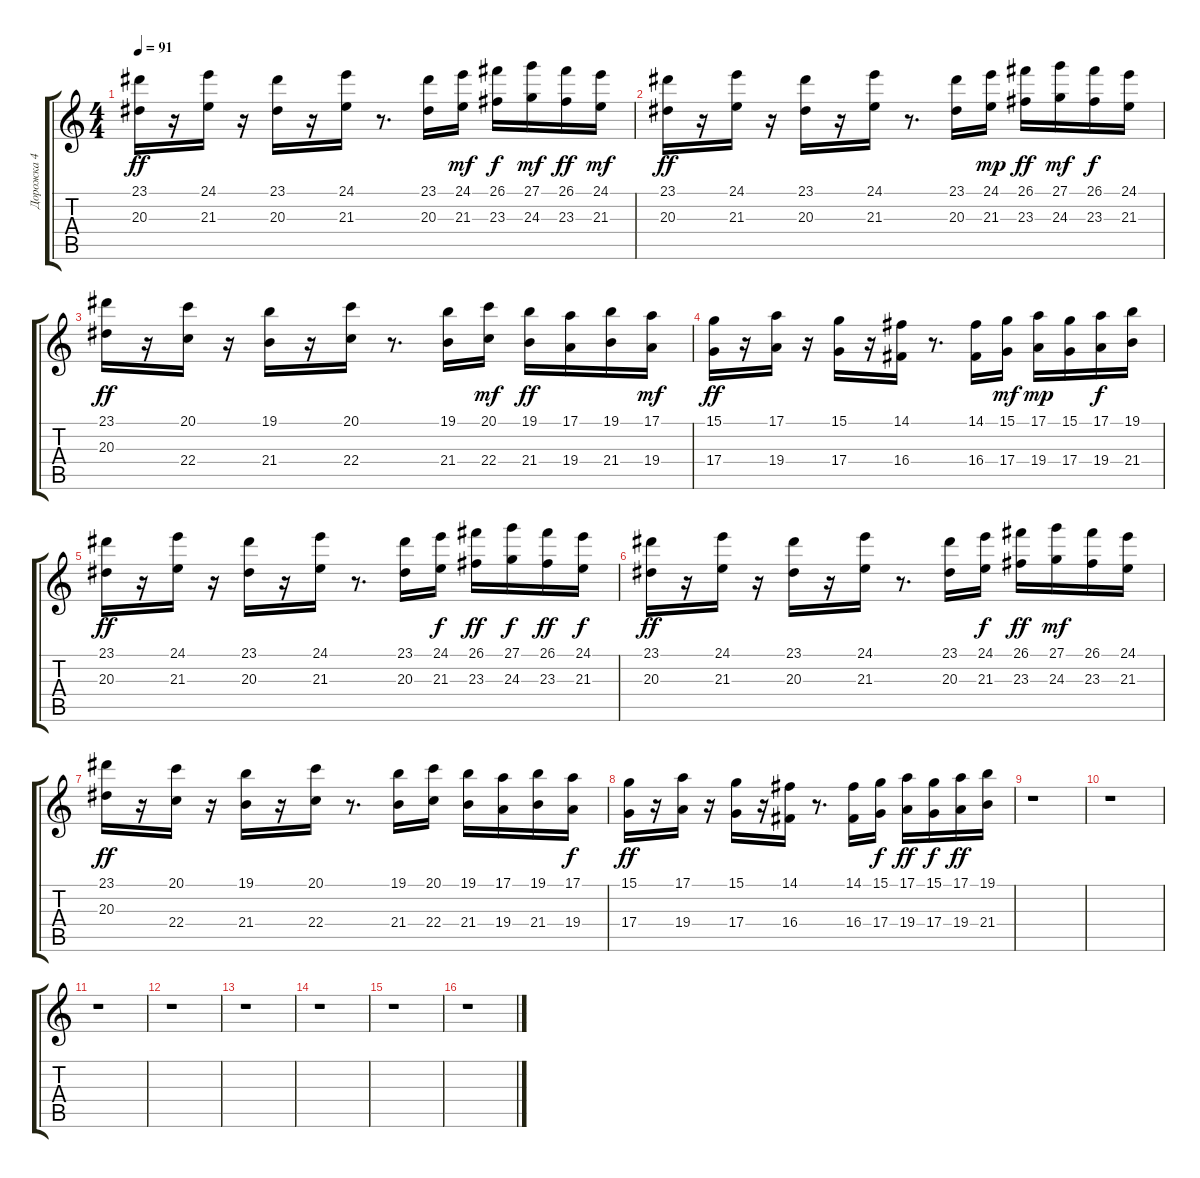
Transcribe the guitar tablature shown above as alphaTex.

\track ("Дорожка 4" "Дорожка 4") {instrument pizzicatostrings}
\staff {score tabs}
\tuning (E4 B3 G3 D3 A2 E2) {hide}
\ts (4 4)
\tempo 91
\clef g2
\ks c
(23.1 20.3).16{dy ff} r.16 (24.1 21.3).16 r.16 (23.1 20.3).16 r.16 (24.1 21.3).16 r.8{d} (23.1 20.3).16 (24.1 21.3).16{dy mf} (26.1 23.3).16{dy f} (27.1 24.3).16{dy mf} (26.1 23.3).16{dy ff} (24.1 21.3).16{dy mf} |
(23.1 20.3).16{dy ff} r.16 (24.1 21.3).16 r.16 (23.1 20.3).16 r.16 (24.1 21.3).16 r.8{d} (23.1 20.3).16 (24.1 21.3).16{dy mp} (26.1 23.3).16{dy ff} (27.1 24.3).16{dy mf} (26.1 23.3).16{dy f} (24.1 21.3).16 |
(23.1 20.3).16{dy ff} r.16 (20.1 22.4).16 r.16 (19.1 21.4).16 r.16 (20.1 22.4).16 r.8{d} (19.1 21.4).16 (20.1 22.4).16{dy mf} (19.1 21.4).16{dy ff} (17.1 19.4).16 (19.1 21.4).16 (17.1 19.4).16{dy mf} |
(15.1 17.4).16{dy ff} r.16 (17.1 19.4).16 r.16 (15.1 17.4).16 r.16 (14.1 16.4).16 r.8{d} (14.1 16.4).16 (15.1 17.4).16{dy mf} (17.1 19.4).16{dy mp} (15.1 17.4).16 (17.1 19.4).16{dy f} (19.1 21.4).16 |
(23.1 20.3).16{dy ff} r.16 (24.1 21.3).16 r.16 (23.1 20.3).16 r.16 (24.1 21.3).16 r.8{d} (23.1 20.3).16 (24.1 21.3).16{dy f} (26.1 23.3).16{dy ff} (27.1 24.3).16{dy f} (26.1 23.3).16{dy ff} (24.1 21.3).16{dy f} |
(23.1 20.3).16{dy ff} r.16 (24.1 21.3).16 r.16 (23.1 20.3).16 r.16 (24.1 21.3).16 r.8{d} (23.1 20.3).16 (24.1 21.3).16{dy f} (26.1 23.3).16{dy ff} (27.1 24.3).16{dy mf} (26.1 23.3).16 (24.1 21.3).16 |
(23.1 20.3).16{dy ff} r.16 (20.1 22.4).16 r.16 (19.1 21.4).16 r.16 (20.1 22.4).16 r.8{d} (19.1 21.4).16 (20.1 22.4).16 (19.1 21.4).16 (17.1 19.4).16 (19.1 21.4).16 (17.1 19.4).16{dy f} |
(15.1 17.4).16{dy ff} r.16 (17.1 19.4).16 r.16 (15.1 17.4).16 r.16 (14.1 16.4).16 r.8{d} (14.1 16.4).16 (15.1 17.4).16{dy f} (17.1 19.4).16{dy ff} (15.1 17.4).16{dy f} (17.1 19.4).16{dy ff} (19.1 21.4).16 |
r.1 |
r.1 |
r.1 |
r.1 |
r.1 |
r.1 |
r.1 |
r.1
